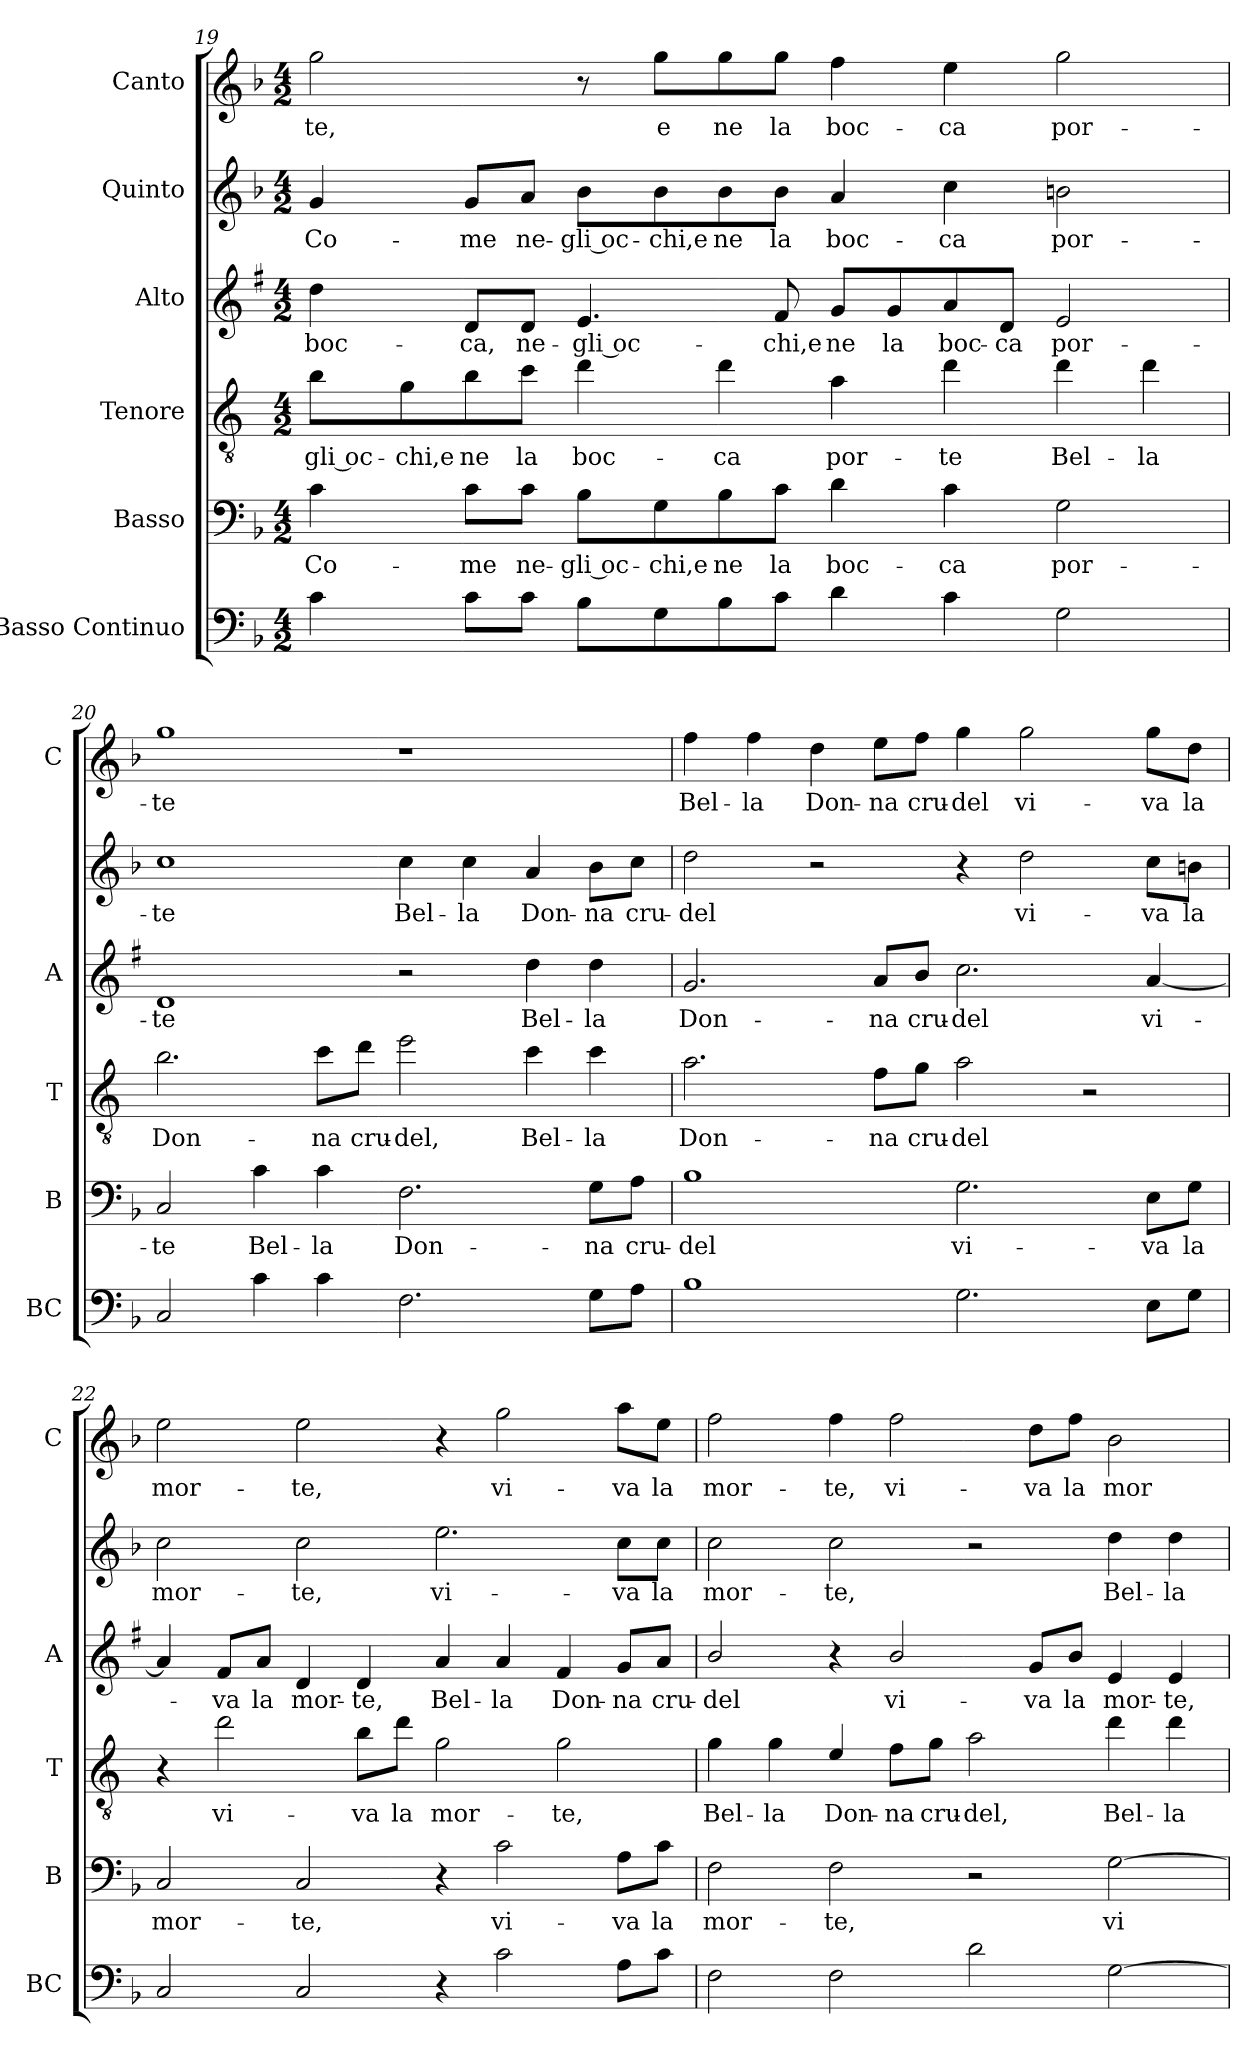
**kern	**kern	**text	**kern	**text	**kern	**text	**kern	**text	**kern	**text
*part6	*part5	*part5	*part4	*part4	*part3	*part3	*part2	*part2	*part1	*part1
*staff6	*staff5	*staff5	*staff4	*staff4	*staff3	*staff3	*staff2	*staff2	*staff1	*staff1
*I"Basso Continuo	*I"Basso	*	*I"Tenore	*	*I"Alto	*	*I"Quinto	*	*I"Canto	*
*I'BC	*I'B	*	*I'T	*	*I'A	*	*	*	*I'C	*
!!LO:LB:g=z
*clefF4	*clefF4	*	*clefGv2	*	*clefG2	*	*clefG2	*	*clefG2	*
*	*	*	*ITrd4c7	*	*ITrd1c2	*	*	*	*	*
*k[b-]	*k[b-]	*	*k[b-]	*	*k[b-]	*	*k[b-]	*	*k[b-]	*
*F:	*F:	*	*F:	*	*F:	*	*F:	*	*F:	*
*M4/2	*M4/2	*	*M4/2	*	*M4/2	*	*M4/2	*	*M4/2	*
=19	=19	=19	=19	=19	=19	=19	=19	=19	=19	=19
!	!	!LO:LY:b	!	!LO:LY:b	!	!LO:LY:b	!	!LO:LY:b	!	!LO:LY:b
4c\	4c\	Co-	8e\L	-gli oc-	4cc\	boc-	4g/	Co-	2gg\	-te,
!	!	!	!	!LO:LY:b	!	!	!	!	!	!
.	.	.	8c\	-chi,e	.	.	.	.	.	.
!	!	!LO:LY:b	!	!LO:LY:b	!	!LO:LY:b	!	!LO:LY:b	!	!
8c\L	8c\L	-me	8e\	ne	8c/L	-ca,	8g/L	-me	.	.
!	!	!LO:LY:b	!	!LO:LY:b	!	!LO:LY:b	!	!LO:LY:b	!	!
8c\J	8c\J	ne-	8f\J	la	8c/J	ne-	8a/J	ne-	.	.
!	!	!LO:LY:b	!	!LO:LY:b	!	!LO:LY:b	!	!LO:LY:b	!	!
8B-\L	8B-\L	-gli oc-	4g\	boc-	4.d/	-gli oc-	8b-\L	-gli oc-	8r	.
!	!	!LO:LY:b	!	!	!	!	!	!LO:LY:b	!	!LO:LY:b
8G\	8G\	-chi,e	.	.	.	.	8b-\	-chi,e	8gg\L	e
!	!	!LO:LY:b	!	!LO:LY:b	!	!	!	!LO:LY:b	!	!LO:LY:b
8B-\	8B-\	ne	4g\	-ca	.	.	8b-\	ne	8gg\	ne
!	!	!LO:LY:b	!	!	!	!LO:LY:b	!	!LO:LY:b	!	!LO:LY:b
8c\J	8c\J	la	.	.	8e/	-chi,e	8b-\J	la	8gg\J	la
!	!	!LO:LY:b	!	!LO:LY:b	!	!LO:LY:b	!	!LO:LY:b	!	!LO:LY:b
4d\	4d\	boc-	4d\	por-	8f/L	ne	4a/	boc-	4ff\	boc-
!	!	!	!	!	!	!LO:LY:b	!	!	!	!
.	.	.	.	.	8f/	la	.	.	.	.
!	!	!LO:LY:b	!	!LO:LY:b	!	!LO:LY:b	!	!LO:LY:b	!	!LO:LY:b
4c\	4c\	-ca	4g\	-te	8g/	boc-	4cc\	-ca	4ee\	-ca
!	!	!	!	!	!	!LO:LY:b	!	!	!	!
.	.	.	.	.	8c/J	-ca	.	.	.	.
!	!	!LO:LY:b	!	!LO:LY:b	!	!LO:LY:b	!	!LO:LY:b	!	!LO:LY:b
2G\	2G\	por-	4g\	Bel-	2d/	por-	2bn\	por-	2gg\	por-
!	!	!	!	!LO:LY:b	!	!	!	!	!	!
.	.	.	4g\	-la	.	.	.	.	.	.
=20	=20	=20	=20	=20	=20	=20	=20	=20	=20	=20
!	!	!LO:LY:b	!	!LO:LY:b	!	!LO:LY:b	!	!LO:LY:b	!	!LO:LY:b
2C/	2C/	-te	2.e\	Don-	1c	-te	1cc	-te	1gg	-te
!	!	!LO:LY:b	!	!	!	!	!	!	!	!
4c\	4c\	Bel-	.	.	.	.	.	.	.	.
!	!	!LO:LY:b	!	!LO:LY:b	!	!	!	!	!	!
4c\	4c\	-la	8f\L	-na	.	.	.	.	.	.
!	!	!	!	!LO:LY:b	!	!	!	!	!	!
.	.	.	8g\J	cru-	.	.	.	.	.	.
!	!	!LO:LY:b	!	!LO:LY:b	!	!	!	!LO:LY:b	!	!
2.F\	2.F\	Don-	2a\	-del,	2r	.	4cc\	Bel-	1r	.
!	!	!	!	!	!	!	!	!LO:LY:b	!	!
.	.	.	.	.	.	.	4cc\	-la	.	.
!	!	!	!	!LO:LY:b	!	!LO:LY:b	!	!LO:LY:b	!	!
.	.	.	4f\	Bel-	4cc\	Bel-	4a/	Don-	.	.
!	!	!LO:LY:b	!	!LO:LY:b	!	!LO:LY:b	!	!LO:LY:b	!	!
8G\L	8G\L	-na	4f\	-la	4cc\	-la	8b-\L	-na	.	.
!	!	!LO:LY:b	!	!	!	!	!	!LO:LY:b	!	!
8A\J	8A\J	cru-	.	.	.	.	8cc\J	cru-	.	.
!!LO:PB:g=z
=21	=21	=21	=21	=21	=21	=21	=21	=21	=21	=21
!	!	!LO:LY:b	!	!LO:LY:b	!	!LO:LY:b	!	!LO:LY:b	!	!LO:LY:b
1B-	1B-	-del	2.d\	Don-	2.f/	Don-	2dd\	-del	4ff\	Bel-
!	!	!	!	!	!	!	!	!	!	!LO:LY:b
.	.	.	.	.	.	.	.	.	4ff\	-la
!	!	!	!	!	!	!	!	!	!	!LO:LY:b
.	.	.	.	.	.	.	2r	.	4dd\	Don-
!	!	!	!	!LO:LY:b	!	!LO:LY:b	!	!	!	!LO:LY:b
.	.	.	8B-\L	-na	8g/L	-na	.	.	8ee\L	-na
!	!	!	!	!LO:LY:b	!	!LO:LY:b	!	!	!	!LO:LY:b
.	.	.	8c\J	cru-	8a/J	cru-	.	.	8ff\J	cru-
!	!	!LO:LY:b	!	!LO:LY:b	!	!LO:LY:b	!	!	!	!LO:LY:b
2.G\	2.G\	vi-	2d\	-del	2.b-\	-del	4r	.	4gg\	-del
!	!	!	!	!	!	!	!	!LO:LY:b	!	!LO:LY:b
.	.	.	.	.	.	.	2dd\	vi-	2gg\	vi-
.	.	.	2r	.	.	.	.	.	.	.
!	!	!LO:LY:b	!	!	!	!LO:LY:b	!	!LO:LY:b	!	!LO:LY:b
8E\L	8E\L	-va	.	.	[4g/	vi-	8cc\L	-va	8gg\L	-va
!	!	!LO:LY:b	!	!	!	!	!	!LO:LY:b	!	!LO:LY:b
8G\J	8G\J	la	.	.	.	.	8bn\J	la	8dd\J	la
=22	=22	=22	=22	=22	=22	=22	=22	=22	=22	=22
!	!	!LO:LY:b	!	!	!	!	!	!LO:LY:b	!	!LO:LY:b
2C/	2C/	mor-	4r	.	4g/]	.	2cc\	mor-	2ee\	mor-
!	!	!	!	!LO:LY:b	!	!LO:LY:b	!	!	!	!
.	.	.	2g\	vi-	8e/L	-va	.	.	.	.
!	!	!	!	!	!	!LO:LY:b	!	!	!	!
.	.	.	.	.	8g/J	la	.	.	.	.
!	!	!LO:LY:b	!	!	!	!LO:LY:b	!	!LO:LY:b	!	!LO:LY:b
2C/	2C/	-te,	.	.	4c/	mor-	2cc\	-te,	2ee\	-te,
!	!	!	!	!LO:LY:b	!	!LO:LY:b	!	!	!	!
.	.	.	8e\L	-va	4c/	-te,	.	.	.	.
!	!	!	!	!LO:LY:b	!	!	!	!	!	!
.	.	.	8g\J	la	.	.	.	.	.	.
!	!	!	!	!LO:LY:b	!	!LO:LY:b	!	!LO:LY:b	!	!
4r	4r	.	2c\	mor-	4g/	Bel-	2.ee\	vi-	4r	.
!	!	!LO:LY:b	!	!	!	!LO:LY:b	!	!	!	!LO:LY:b
2c\	2c\	vi-	.	.	4g/	-la	.	.	2gg\	vi-
!	!	!	!	!LO:LY:b	!	!LO:LY:b	!	!	!	!
.	.	.	2c\	-te,	4e/	Don-	.	.	.	.
!	!	!LO:LY:b	!	!	!	!LO:LY:b	!	!LO:LY:b	!	!LO:LY:b
8A\L	8A\L	-va	.	.	8f/L	-na	8cc\L	-va	8aa\L	-va
!	!	!LO:LY:b	!	!	!	!LO:LY:b	!	!LO:LY:b	!	!LO:LY:b
8c\J	8c\J	la	.	.	8g/J	cru-	8cc\J	la	8ee\J	la
=23	=23	=23	=23	=23	=23	=23	=23	=23	=23	=23
!	!	!LO:LY:b	!	!LO:LY:b	!	!LO:LY:b	!	!LO:LY:b	!	!LO:LY:b
2F\	2F\	mor-	4c\	Bel-	2a/	-del	2cc\	mor-	2ff\	mor-
!	!	!	!	!LO:LY:b	!	!	!	!	!	!
.	.	.	4c\	-la	.	.	.	.	.	.
!	!	!LO:LY:b	!	!LO:LY:b	!	!	!	!LO:LY:b	!	!LO:LY:b
2F\	2F\	-te,	4A/	Don-	4r	.	2cc\	-te,	4ff\	-te,
!	!	!	!	!LO:LY:b	!	!LO:LY:b	!	!	!	!LO:LY:b
.	.	.	8B-\L	-na	2a/	vi-	.	.	2ff\	vi-
!	!	!	!	!LO:LY:b	!	!	!	!	!	!
.	.	.	8c\J	cru-	.	.	.	.	.	.
!	!	!	!	!LO:LY:b	!	!	!	!	!	!
2d\	2r	.	2d\	-del,	.	.	2r	.	.	.
!	!	!	!	!	!	!LO:LY:b	!	!	!	!LO:LY:b
.	.	.	.	.	8f/L	-va	.	.	8dd\L	-va
!	!	!	!	!	!	!LO:LY:b	!	!	!	!LO:LY:b
.	.	.	.	.	8a/J	la	.	.	8ff\J	la
!	!	!LO:LY:b	!	!LO:LY:b	!	!LO:LY:b	!	!LO:LY:b	!	!LO:LY:b
[2G\	[2G\	vi-	4g\	Bel-	4d/	mor-	4dd\	Bel-	2b-\	mor-
!	!	!	!	!LO:LY:b	!	!LO:LY:b	!	!LO:LY:b	!	!
.	.	.	4g\	-la	4d/	-te,	4dd\	-la	.	.
=	=	=	=	=	=	=	=	=	=	=
*-	*-	*-	*-	*-	*-	*-	*-	*-	*-	*-
